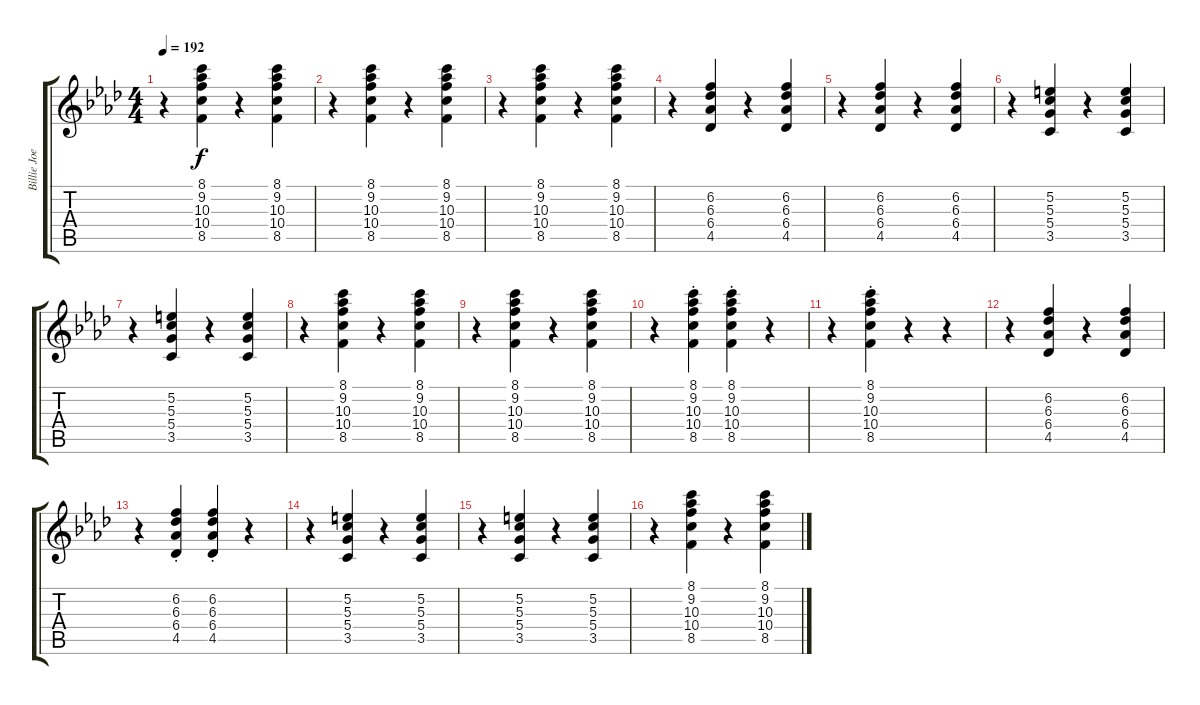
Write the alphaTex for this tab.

\track ("Billie Joe Armstrong (Rhthym Guitar)" "Billie Joe") {instrument distortionguitar}
\staff {score tabs}
\tuning (E4 B3 G3 D3 A2 E2) {hide}
\ts (4 4)
\tempo 192
\clef g2
\ks ab
r.4{dy f} (8.1 9.2 10.3 10.4 8.5).4 r.4 (8.1 9.2 10.3 10.4 8.5).4 |
r.4 (8.1 9.2 10.3 10.4 8.5).4 r.4 (8.1 9.2 10.3 10.4 8.5).4 |
r.4 (8.1 9.2 10.3 10.4 8.5).4 r.4 (8.1 9.2 10.3 10.4 8.5).4 |
r.4 (6.2 6.3 6.4 4.5).4 r.4 (6.2 6.3 6.4 4.5).4 |
r.4 (6.2 6.3 6.4 4.5).4 r.4 (6.2 6.3 6.4 4.5).4 |
r.4 (5.2 5.3 5.4 3.5).4 r.4 (5.2 5.3 5.4 3.5).4 |
r.4 (5.2 5.3 5.4 3.5).4 r.4 (5.2 5.3 5.4 3.5).4 |
r.4 (8.1 9.2 10.3 10.4 8.5).4 r.4 (8.1 9.2 10.3 10.4 8.5).4 |
r.4 (8.1 9.2 10.3 10.4 8.5).4 r.4 (8.1 9.2 10.3 10.4 8.5).4 |
r.4 (8.1{st} 9.2{st} 10.3{st} 10.4{st} 8.5{st}).4 (8.1{st} 9.2{st} 10.3{st} 10.4{st} 8.5{st}).4 r.4 |
r.4 (8.1{st} 9.2{st} 10.3{st} 10.4{st} 8.5{st}).4 r.4 r.4 |
r.4 (6.2 6.3 6.4 4.5).4 r.4 (6.2 6.3 6.4 4.5).4 |
r.4 (6.2{st} 6.3{st} 6.4{st} 4.5{st}).4 (6.2{st} 6.3{st} 6.4{st} 4.5{st}).4 r.4 |
r.4 (5.2 5.3 5.4 3.5).4 r.4 (5.2 5.3 5.4 3.5).4 |
r.4 (5.2 5.3 5.4 3.5).4 r.4 (5.2 5.3 5.4 3.5).4 |
r.4 (8.1 9.2 10.3 10.4 8.5).4 r.4 (8.1 9.2 10.3 10.4 8.5).4
